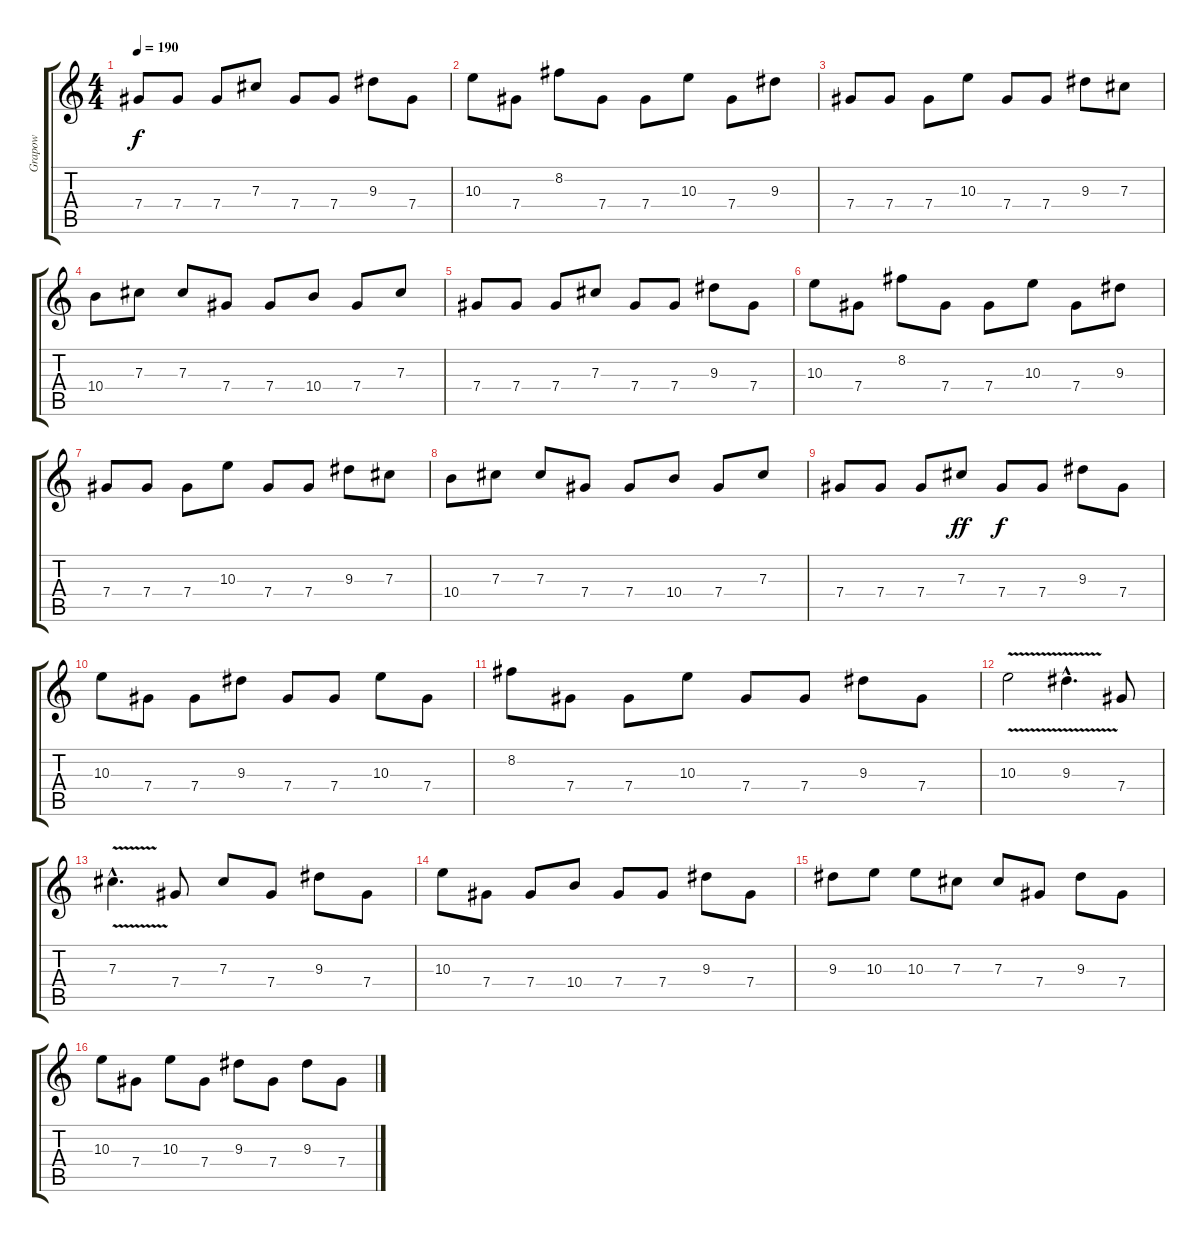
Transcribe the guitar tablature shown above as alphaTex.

\track ("Grapow" "Grapow") {instrument overdrivenguitar}
\staff {score tabs}
\tuning (Eb4 Bb3 Gb3 Db3 Ab2 Db2) {hide}
\ts (4 4)
\tempo 190
\clef g2
\ks c
7.4.8{dy f} 7.4.8 7.4.8 7.3.8 7.4.8 7.4.8 9.3.8 7.4.8 |
10.3.8 7.4.8 8.2.8 7.4.8 7.4.8 10.3.8 7.4.8 9.3.8 |
7.4.8 7.4.8 7.4.8 10.3.8 7.4.8 7.4.8 9.3.8 7.3.8 |
10.4.8 7.3.8 7.3.8 7.4.8 7.4.8 10.4.8 7.4.8 7.3.8 |
7.4.8 7.4.8 7.4.8 7.3.8 7.4.8 7.4.8 9.3.8 7.4.8 |
10.3.8 7.4.8 8.2.8 7.4.8 7.4.8 10.3.8 7.4.8 9.3.8 |
7.4.8 7.4.8 7.4.8 10.3.8 7.4.8 7.4.8 9.3.8 7.3.8 |
10.4.8 7.3.8 7.3.8 7.4.8 7.4.8 10.4.8 7.4.8 7.3.8 |
7.4.8 7.4.8 7.4.8 7.3.8{dy ff} 7.4.8{dy f} 7.4.8 9.3.8 7.4.8 |
10.3.8 7.4.8 7.4.8 9.3.8 7.4.8 7.4.8 10.3.8 7.4.8 |
8.2.8 7.4.8 7.4.8 10.3.8 7.4.8 7.4.8 9.3.8 7.4.8 |
10.3{v}.2 9.3{v hac}.4{d} 7.4.8 |
7.3{v hac}.4{d} 7.4.8 7.3.8 7.4.8 9.3.8 7.4.8 |
10.3.8 7.4.8 7.4.8 10.4.8 7.4.8 7.4.8 9.3.8 7.4.8 |
9.3.8 10.3.8 10.3.8 7.3.8 7.3.8 7.4.8 9.3.8 7.4.8 |
10.3.8 7.4.8 10.3.8 7.4.8 9.3.8 7.4.8 9.3.8 7.4.8
